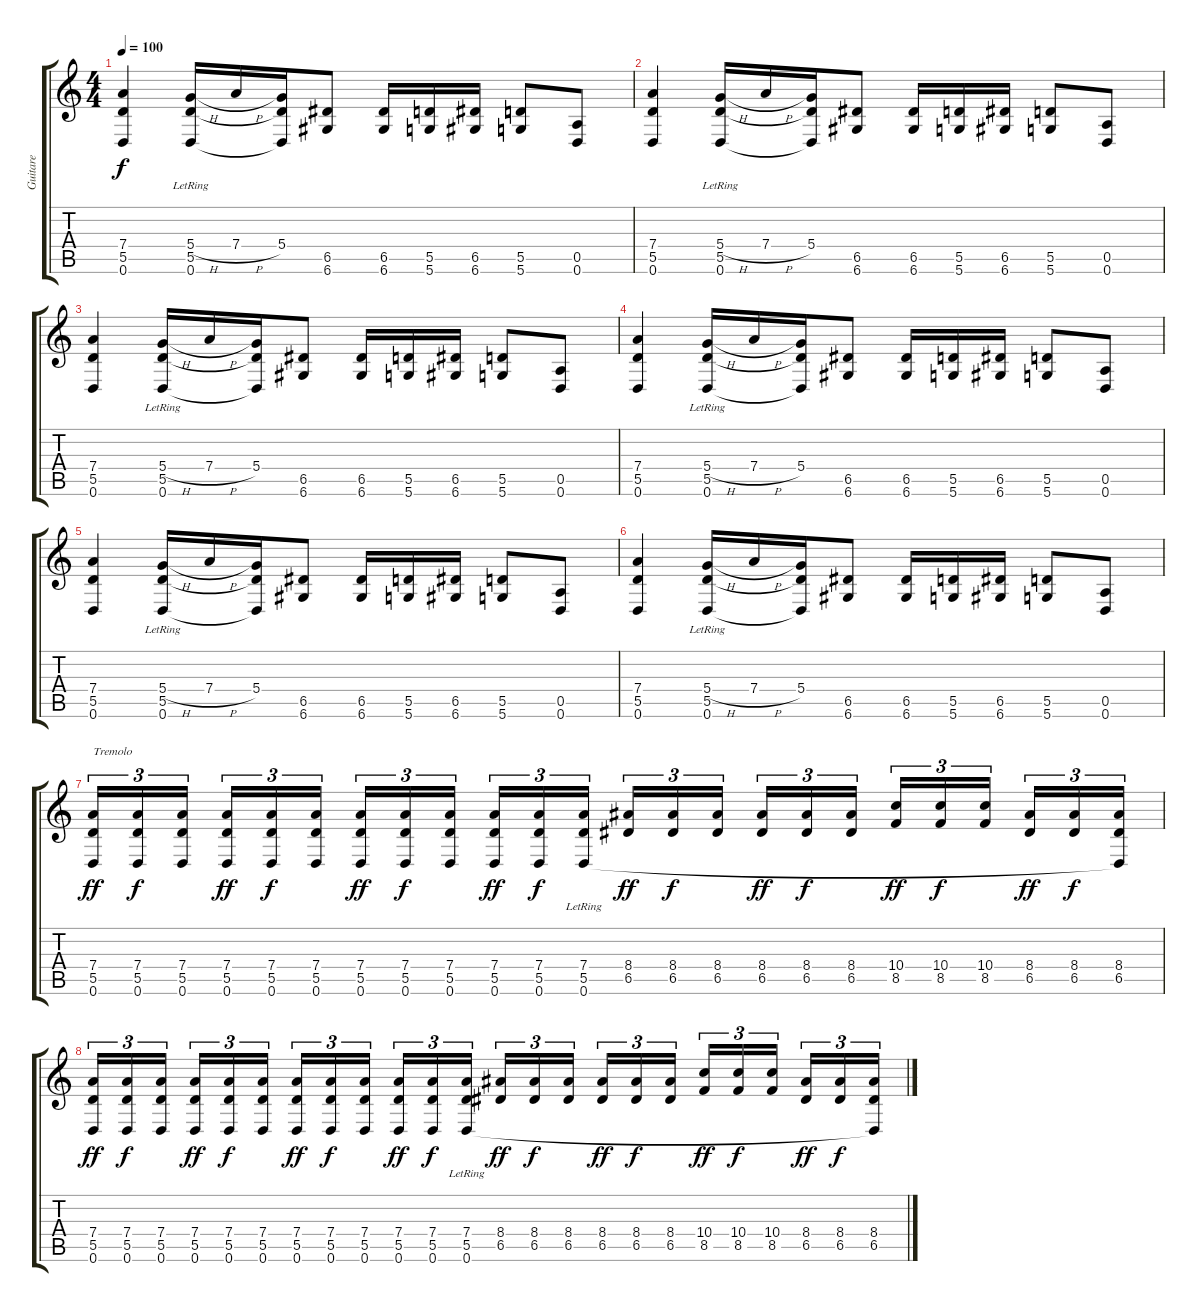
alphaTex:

\track ("Guitare" "Guitare") {instrument distortionguitar}
\staff {score tabs}
\tuning (E4 B3 G3 D3 A2 D2) {hide}
\ts (4 4)
\tempo 100
\clef g2
\ks c
(7.4 5.5 0.6).4{dy f} (5.4{h} 5.5{lr} 0.6).16 7.4{h}.16 (5.4 5.5{t} 0.6{t}).16 (6.5 6.6).8 (6.5 6.6).16 (5.5 5.6).16 (6.5 6.6).16 (5.5 5.6).8 (0.5 0.6).8 |
(7.4 5.5 0.6).4 (5.4{h} 5.5{lr} 0.6).16 7.4{h}.16 (5.4 5.5{t} 0.6{t}).16 (6.5 6.6).8 (6.5 6.6).16 (5.5 5.6).16 (6.5 6.6).16 (5.5 5.6).8 (0.5 0.6).8 |
(7.4 5.5 0.6).4 (5.4{h} 5.5{lr} 0.6).16 7.4{h}.16 (5.4 5.5{t} 0.6{t}).16 (6.5 6.6).8 (6.5 6.6).16 (5.5 5.6).16 (6.5 6.6).16 (5.5 5.6).8 (0.5 0.6).8 |
(7.4 5.5 0.6).4 (5.4{h} 5.5{lr} 0.6).16 7.4{h}.16 (5.4 5.5{t} 0.6{t}).16 (6.5 6.6).8 (6.5 6.6).16 (5.5 5.6).16 (6.5 6.6).16 (5.5 5.6).8 (0.5 0.6).8 |
(7.4 5.5 0.6).4 (5.4{h} 5.5{lr} 0.6).16 7.4{h}.16 (5.4 5.5{t} 0.6{t}).16 (6.5 6.6).8 (6.5 6.6).16 (5.5 5.6).16 (6.5 6.6).16 (5.5 5.6).8 (0.5 0.6).8 |
(7.4 5.5 0.6).4 (5.4{h} 5.5{lr} 0.6).16 7.4{h}.16 (5.4 5.5{t} 0.6{t}).16 (6.5 6.6).8 (6.5 6.6).16 (5.5 5.6).16 (6.5 6.6).16 (5.5 5.6).8 (0.5 0.6).8 |
(7.4 5.5 0.6).16{tu (3 2) txt "Tremolo" dy ff} (7.4 5.5 0.6).16{tu (3 2) dy f} (7.4 5.5 0.6).16{tu (3 2)} (7.4 5.5 0.6).16{tu (3 2) dy ff} (7.4 5.5 0.6).16{tu (3 2) dy f} (7.4 5.5 0.6).16{tu (3 2)} (7.4 5.5 0.6).16{tu (3 2) dy ff} (7.4 5.5 0.6).16{tu (3 2) dy f} (7.4 5.5 0.6).16{tu (3 2)} (7.4 5.5 0.6).16{tu (3 2) dy ff} (7.4 5.5 0.6).16{tu (3 2) dy f} (7.4 5.5 0.6{lr}).16{tu (3 2)} (8.4 6.5).16{tu (3 2) dy ff} (8.4 6.5).16{tu (3 2) dy f} (8.4 6.5).16{tu (3 2)} (8.4 6.5).16{tu (3 2) dy ff} (8.4 6.5).16{tu (3 2) dy f} (8.4 6.5).16{tu (3 2)} (10.4 8.5).16{tu (3 2) dy ff} (10.4 8.5).16{tu (3 2) dy f} (10.4 8.5).16{tu (3 2)} (8.4 6.5).16{tu (3 2) dy ff} (8.4 6.5).16{tu (3 2) dy f} (8.4 6.5 0.6{t}).16{tu (3 2)} |
(7.4 5.5 0.6).16{tu (3 2) dy ff} (7.4 5.5 0.6).16{tu (3 2) dy f} (7.4 5.5 0.6).16{tu (3 2)} (7.4 5.5 0.6).16{tu (3 2) dy ff} (7.4 5.5 0.6).16{tu (3 2) dy f} (7.4 5.5 0.6).16{tu (3 2)} (7.4 5.5 0.6).16{tu (3 2) dy ff} (7.4 5.5 0.6).16{tu (3 2) dy f} (7.4 5.5 0.6).16{tu (3 2)} (7.4 5.5 0.6).16{tu (3 2) dy ff} (7.4 5.5 0.6).16{tu (3 2) dy f} (7.4 5.5 0.6{lr}).16{tu (3 2)} (8.4 6.5).16{tu (3 2) dy ff} (8.4 6.5).16{tu (3 2) dy f} (8.4 6.5).16{tu (3 2)} (8.4 6.5).16{tu (3 2) dy ff} (8.4 6.5).16{tu (3 2) dy f} (8.4 6.5).16{tu (3 2)} (10.4 8.5).16{tu (3 2) dy ff} (10.4 8.5).16{tu (3 2) dy f} (10.4 8.5).16{tu (3 2)} (8.4 6.5).16{tu (3 2) dy ff} (8.4 6.5).16{tu (3 2) dy f} (8.4 6.5 0.6{t}).16{tu (3 2)}
